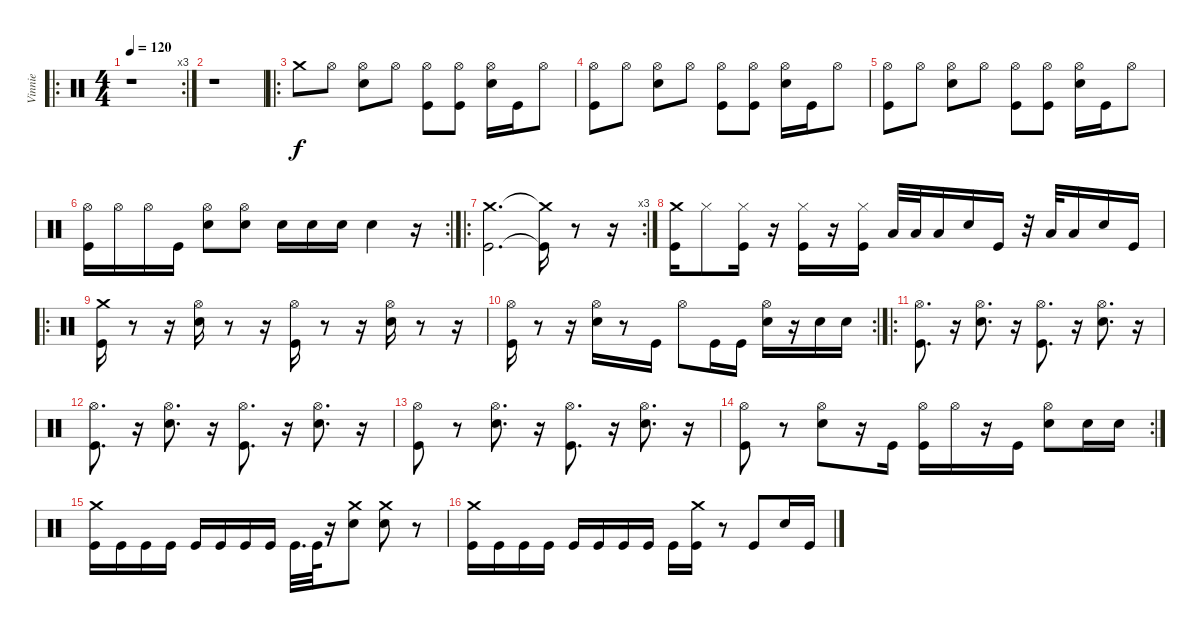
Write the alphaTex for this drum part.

\track ("Vinnie" "Vinnie") {instrument percussion}
\staff {score}
\articulation defaults
\ro
\rc 3
\ts (4 4)
\tempo 120
\clef neutral
\ks c
r.1{dy f} |
r.1 |
\ro "Crash medium (hit)".8 "Hi-Hat (open)".8
("Hi-Hat (open)" "Electric Snare (hit)").8 "Hi-Hat (open)".8 ("Hi-Hat (open)" "Kick (hit)").8 ("Hi-Hat (open)" "Kick (hit)").8 ("Hi-Hat (open)" "Electric Snare (hit)").16 "Kick (hit)".16 "Hi-Hat (open)".8 |
("Hi-Hat (open)" "Kick (hit)").8 "Hi-Hat (open)".8 ("Hi-Hat (open)" "Electric Snare (hit)").8 "Hi-Hat (open)".8 ("Hi-Hat (open)" "Kick (hit)").8 ("Hi-Hat (open)" "Kick (hit)").8 ("Hi-Hat (open)" "Electric Snare (hit)").16 "Kick (hit)".16 "Hi-Hat (open)".8 |
("Hi-Hat (open)" "Kick (hit)").8 "Hi-Hat (open)".8 ("Hi-Hat (open)" "Electric Snare (hit)").8 "Hi-Hat (open)".8 ("Hi-Hat (open)" "Kick (hit)").8 ("Hi-Hat (open)" "Kick (hit)").8 ("Hi-Hat (open)" "Electric Snare (hit)").16 "Kick (hit)".16 "Hi-Hat (open)".8 |
\rc 2
("Hi-Hat (open)" "Kick (hit)").16 "Hi-Hat (open)".16 "Hi-Hat (open)".16 "Kick (hit)".16 ("Hi-Hat (open)" "Electric Snare (hit)").8 ("Hi-Hat (open)" "Electric Snare (hit)").8 "Electric Snare (hit)".16 "Electric Snare (hit)".16 "Electric Snare (hit)".16 "Electric Snare (hit)".4 r.16 |
\ro
\rc 3
("Kick (hit)" "Crash medium (hit)").2{d} ("Kick (hit)"{t} "Crash medium (hit)"{t}).16 r.8 r.16 |
("Kick (hit)" "Crash medium (hit)").16 "Hi-Hat (closed)".8 ("Kick (hit)" "Hi-Hat (closed)").16 r.16 ("Kick (hit)" "Hi-Hat (closed)").16 r.16 ("Kick (hit)" "Hi-Hat (closed)").16 "Low Tom (hit)".32 "Low Tom (hit)".32 "Low Tom (hit)".16 "Electric Snare (hit)".16 "Kick (hit)".16 r.32 "Low Tom (hit)".32 "Low Tom (hit)".16 "Electric Snare (hit)".16 "Kick (hit)".16 |
\ro
("Kick (hit)" "Crash medium (hit)").16 r.8 r.16 ("Hi-Hat (open)" "Electric Snare (hit)").16 r.8 r.16 ("Hi-Hat (open)" "Kick (hit)").16 r.8 r.16 ("Hi-Hat (open)" "Electric Snare (hit)").16 r.8 r.16 |
\rc 2
("Hi-Hat (open)" "Kick (hit)").16 r.8 r.16 ("Hi-Hat (open)" "Electric Snare (hit)").16 r.8 "Kick (hit)".16 "Hi-Hat (open)".8 "Kick (hit)".16 "Kick (hit)".16 ("Hi-Hat (open)" "Electric Snare (hit)").16 r.16 "Electric Snare (hit)".16 "Electric Snare (hit)".16 |
\ro
("Hi-Hat (open)" "Kick (hit)").8{d} r.16 ("Hi-Hat (open)" "Electric Snare (hit)").8{d} r.16 ("Hi-Hat (open)" "Kick (hit)").8{d} r.16 ("Hi-Hat (open)" "Electric Snare (hit)").8{d} r.16 |
("Hi-Hat (open)" "Kick (hit)").8{d} r.16 ("Hi-Hat (open)" "Electric Snare (hit)").8{d} r.16 ("Hi-Hat (open)" "Kick (hit)").8{d} r.16 ("Hi-Hat (open)" "Electric Snare (hit)").8{d} r.16 |
("Hi-Hat (open)" "Kick (hit)").8 r.8 ("Hi-Hat (open)" "Electric Snare (hit)").8{d} r.16 ("Hi-Hat (open)" "Kick (hit)").8{d} r.16 ("Hi-Hat (open)" "Electric Snare (hit)").8{d} r.16 |
\rc 2
("Hi-Hat (open)" "Kick (hit)").8 r.8 ("Hi-Hat (open)" "Electric Snare (hit)").8 r.16 "Kick (hit)".16 ("Hi-Hat (open)" "Kick (hit)").16 "Hi-Hat (open)".16 r.16 "Kick (hit)".16 ("Hi-Hat (open)" "Electric Snare (hit)").8 "Electric Snare (hit)".16 "Electric Snare (hit)".16 |
("Kick (hit)" "Crash medium (hit)").16 "Kick (hit)".16 "Kick (hit)".16 "Kick (hit)".16 "Kick (hit)".16 "Kick (hit)".16 "Kick (hit)".16 "Kick (hit)".16 "Kick (hit)".32{d} "Kick (hit)".64 r.16 ("Crash medium (hit)" "Electric Snare (hit)").8 ("Crash medium (hit)" "Electric Snare (hit)").8 r.8 |
("Kick (hit)" "Crash medium (hit)").16 "Kick (hit)".16 "Kick (hit)".16 "Kick (hit)".16 "Kick (hit)".16 "Kick (hit)".16 "Kick (hit)".16 "Kick (hit)".16 "Kick (hit)".16 ("Kick (hit)" "Crash medium (hit)").16 r.8 "Kick (hit)".8 "Electric Snare (hit)".16 "Kick (hit)".16
